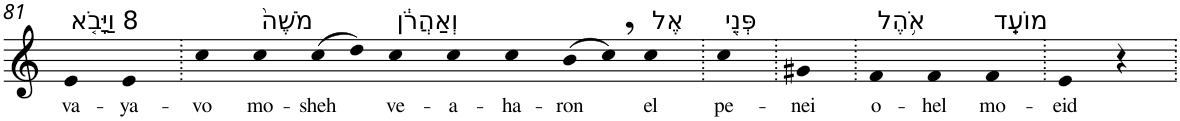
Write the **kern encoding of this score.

**kern	**text
*part1	*part1
*staff1	*staff1
*I"Piano	*
*I'Pno	*
!!LO:PB:g=z
*clefG2	*
*k[]	*
=81	=81
!LO:TX:a:t=8 וַיָּבֹ֤א	!
!	!LO:LY:b
4e	va-
!	!LO:LY:b
4e	-ya-
=82.	=82.
!	!LO:LY:b
4cc	-vo
!LO:TX:a:t=מֹשֶׁה֙	!
!	!LO:LY:b
4cc	mo-
!	!LO:LY:b
(>8cc	-sheh
8dd)	.
!LO:TX:a:t=וְאַהֲרֹ֔ן	!
!	!LO:LY:b
4cc	ve-
!	!LO:LY:b
4cc	-a-
!	!LO:LY:b
4cc	-ha-
!	!LO:LY:b
(>8b	-ron
8cc,)	.
!LO:TX:a:t=אֶל	!
!	!LO:LY:b
4cc	el
=83.	=83.
!LO:TX:a:t=פְּנֵ֖י	!
!	!LO:LY:b
4cc	pe-
=84.	=84.
!	!LO:LY:b
4g#X	-nei
=85.	=85.
!LO:TX:a:t=אֹ֥הֶל	!
!	!LO:LY:b
4f	o-
!	!LO:LY:b
4f	-hel
!LO:TX:a:t=מוֹעֵֽד	!
!	!LO:LY:b
4f	mo-
=86.	=86.
!	!LO:LY:b
4e	-eid
4r	.
=.	=.
*-	*-
